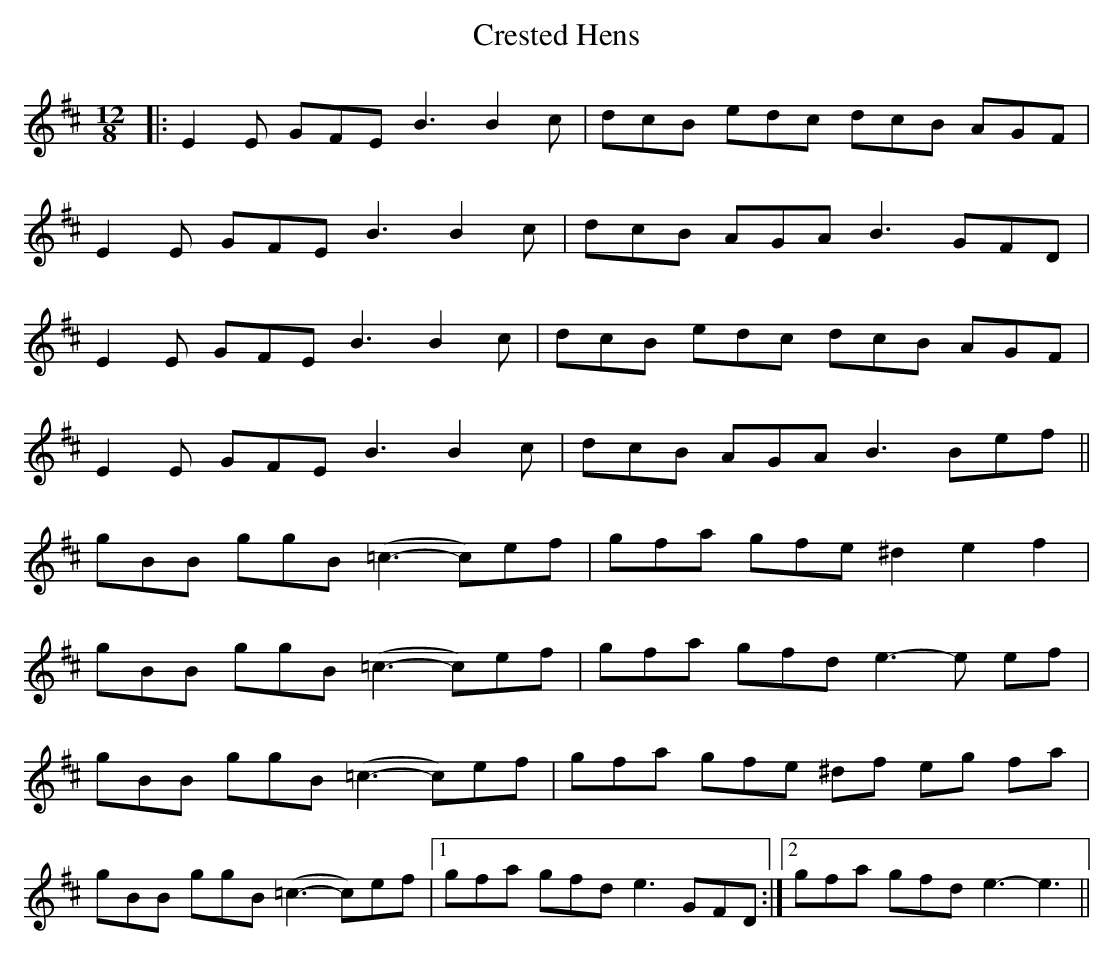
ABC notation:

X:1
T: Crested Hens
M: 3/4
L: 1/8
K: Edor
M:12/8
|:E2 E GFE B3 B2 c|dcB edc dcB AGF|
E2 E GFE B3 B2c|dcB AGAB3 GFD|
E2 E GFE B3 B2 c|dcB edc dcB AGF|
E2 E GFE B3 B2c|dcB AGA B3 Bef||
gBB ggB(=c3-c)ef|gfa gfe ^d2 e2 f2|
gBB ggB (=c3- c)ef|gfa gfd e3-e ef|
gBB ggB (=c3-c)ef|gfa gfe ^df eg fa|
gBB ggB (=c3-c)ef|1 gfa gfd e3 GFD:|2 gfa gfd e3-e3||
